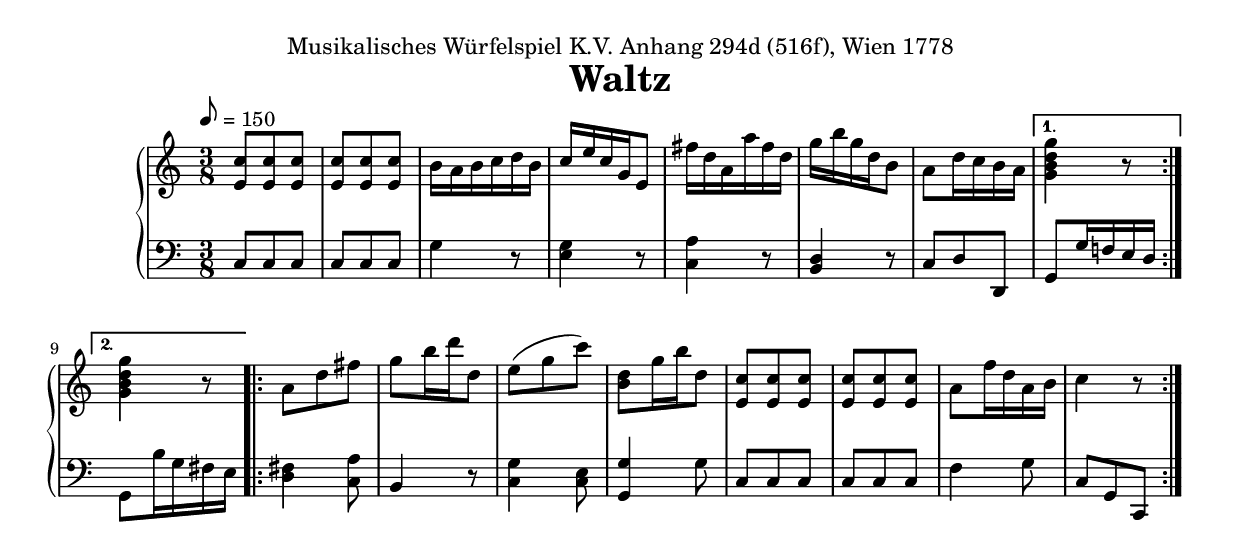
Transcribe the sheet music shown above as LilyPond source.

\version "2.14.2"
\pointAndClickOff

\header {
  dedication = "Musikalisches Würfelspiel K.V. Anhang 294d (516f), Wien 1778"
  title = "Waltz"
}

\paper {
  #(set-paper-size "a4")
  top-margin = 2\cm
}

%DICE: 12, 12, 12, 12, 12, 12, 12, 12, 12, 12, 12, 12, 12, 12, 12, 12
%TABLE DE MUSIQUE: 54, 130, 10, 103, 28, 37, 106, 5, 35, 20, 108, 92, 12, 124, 44, 131
DiceWaltz = {
  \new PianoStaff <<
    \new Staff = "RH acoustic grand" {
      \clef treble
      \time 3/8
      \key c \major
      {\tempo 8=150}
       \repeat volta 2 {
        <e' c''>8 <e' c''> <e' c''> |
        <e' c''>8 <e' c''> <e' c''> |
        b'16 a' b' c'' d'' b' |
        c''16 e'' c'' g' e'8 |
        fis''16 d'' a' a'' fis'' d'' |
        g''16 b'' g'' d'' b'8 |
        a'8 d''16 c'' b' a' |
      }
      \alternative {
        { <g' b' d'' g''>4 r8 } { <g' b' d'' g''>4 r8 }
      }

      \repeat volta 2 {
        a'8 d'' fis'' |
        g''8 b''16 d''' d''8 |
        e''8( g'' c''') |
        <b'd''>8 g''16 b'' d''8 |
        <e' c''>8 <e' c''> <e' c''> |
        <e' c''>8 <e' c''> <e' c''> |
        a'8 f''16 d'' a' b' |
        c''4 r8 |
      }
    }

    \new Staff = "LH acoustic grand" {
      \clef treble
      \clef bass
      \time 3/8
      \key c \major
      \repeat volta 2 {
        c8 c c |
        c8 c c |
        g4 r8 |
        <e g>4 r8 |
        <c a>4 r8 |
        <b, d>4 r8 |
        c8 d d, |
      }
      \alternative {
        { g,8 g16 f! e d } { g,8 b16 g fis e }
      }

      \repeat volta 2 {
        <d fis>4 <c a>8 |
        b,4 r8 |
        <c g>4 <c e>8 |
        <g, g>4 g8 |
        c8 c c |
        c8 c c |
        f4 g8 |
        c8 g, c, |
      }
    }
  >>
}

\score {
  \DiceWaltz
  \layout {#(layout-set-staff-size 18)}
}

\include "articulate.ly"
\score {
  \unfoldRepeats \articulate <<
    \DiceWaltz
  >>
  \midi {}
}

